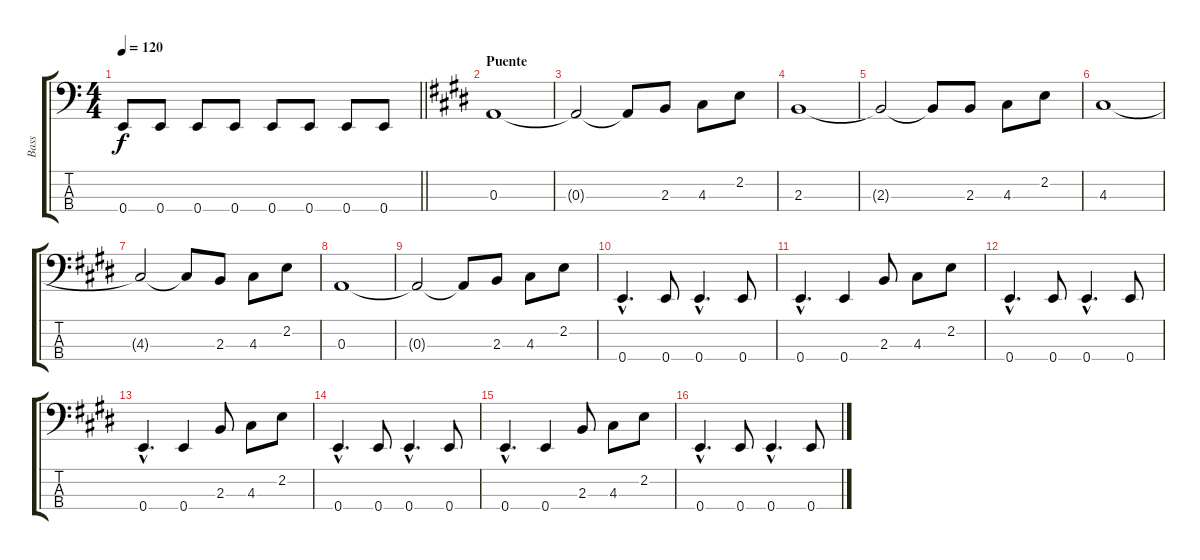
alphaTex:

\track ("Bass" "Bass") {instrument electricbassfinger}
\staff {score tabs}
\tuning (G2 D2 A1 E1) {hide}
\ts (4 4)
\tempo 120
\clef f4
\barLineRight lightlight
\ks c
0.4.8{dy f} 0.4.8 0.4.8 0.4.8 0.4.8 0.4.8 0.4.8 0.4.8 |
\section ("" "Puente")
\ks e
0.3.1 |
0.3{t}.2 0.3{t}.8 2.3.8 4.3.8 2.2.8 |
2.3.1 |
2.3{t}.2 2.3{t}.8 2.3.8 4.3.8 2.2.8 |
4.3.1 |
4.3{t}.2 4.3{t}.8 2.3.8 4.3.8 2.2.8 |
0.3.1 |
0.3{t}.2 0.3{t}.8 2.3.8 4.3.8 2.2.8 |
0.4{hac}.4{d} 0.4.8 0.4{hac}.4{d} 0.4.8 |
0.4{hac}.4{d} 0.4.4 2.3.8 4.3.8 2.2.8 |
0.4{hac}.4{d} 0.4.8 0.4{hac}.4{d} 0.4.8 |
0.4{hac}.4{d} 0.4.4 2.3.8 4.3.8 2.2.8 |
0.4{hac}.4{d} 0.4.8 0.4{hac}.4{d} 0.4.8 |
0.4{hac}.4{d} 0.4.4 2.3.8 4.3.8 2.2.8 |
0.4{hac}.4{d} 0.4.8 0.4{hac}.4{d} 0.4.8
